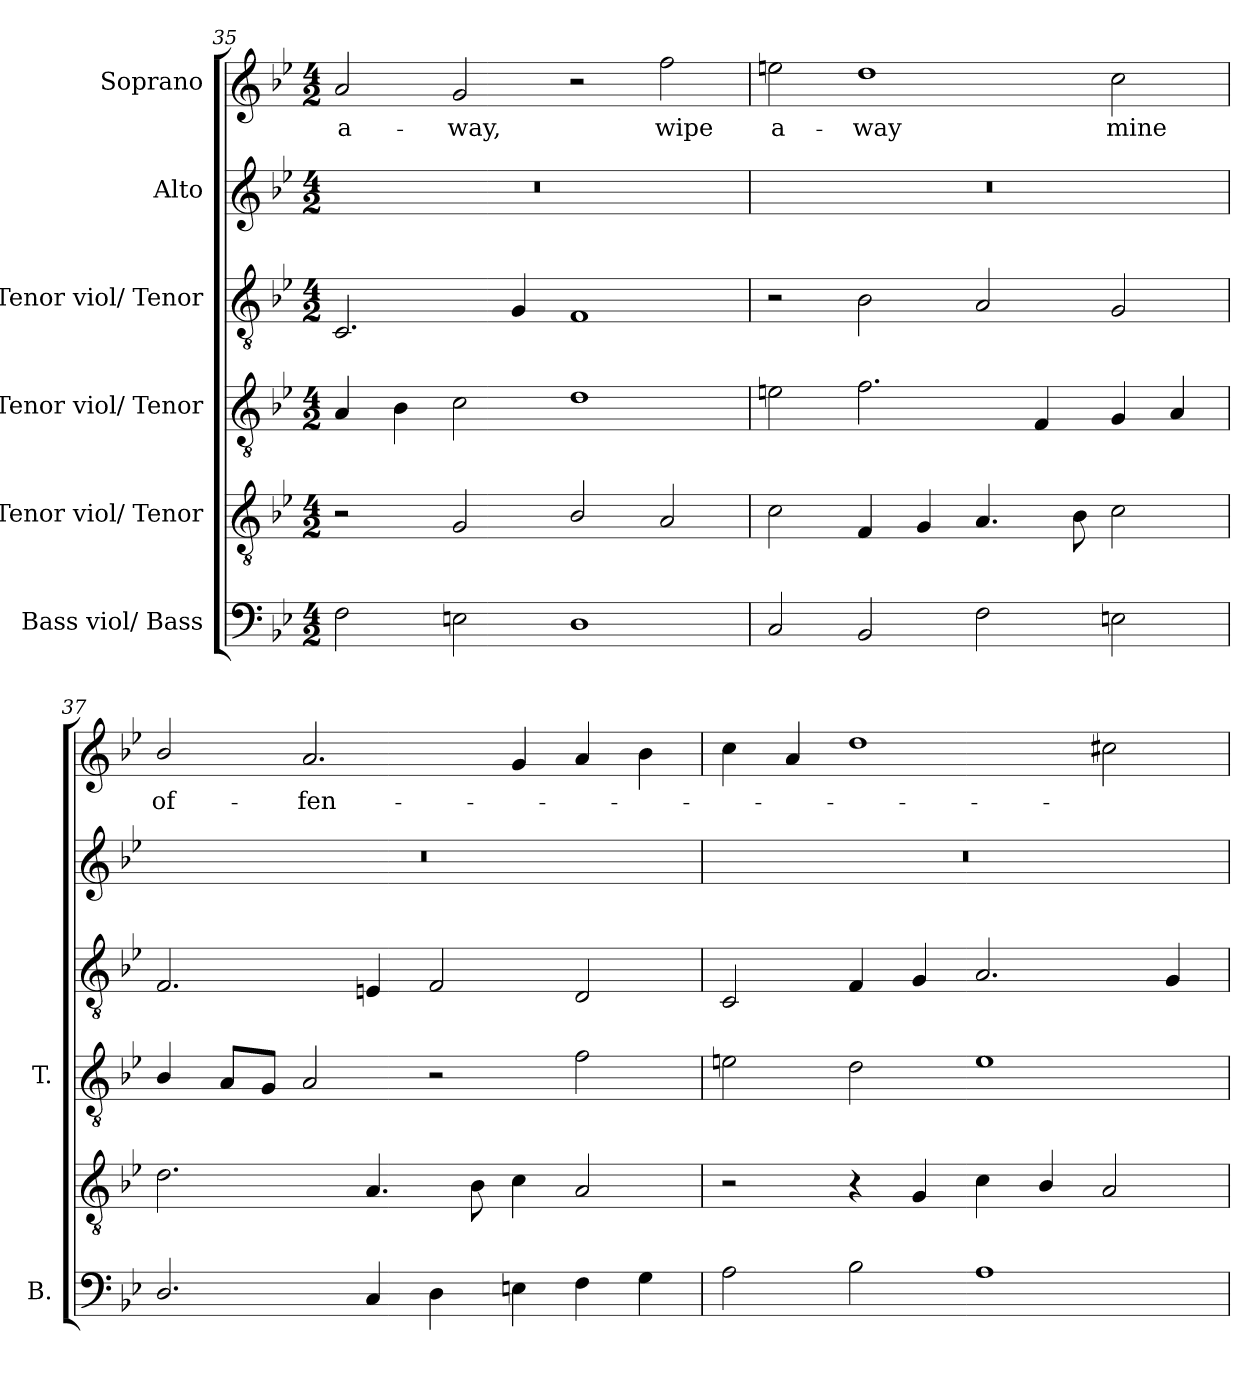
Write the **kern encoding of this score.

**kern	**kern	**kern	**kern	**kern	**kern	**text
*part6	*part5	*part4	*part3	*part2	*part1	*part1
*staff6	*staff5	*staff4	*staff3	*staff2	*staff1	*staff1
*I"Bass viol/ Bass	*I"Tenor viol/ Tenor	*I"Tenor viol/ Tenor	*I"Tenor viol/ Tenor	*I"Alto	*I"Soprano	*
*I'B.	*	*I'T.	*	*	*	*
*clefF4	*clefGv2	*clefGv2	*clefGv2	*clefG2	*clefG2	*
*	*ITrd7c12	*ITrd7c12	*	*	*	*
*k[b-e-]	*k[b-e-]	*k[b-e-]	*k[b-e-]	*k[b-e-]	*k[b-e-]	*
*B-:	*B-:	*B-:	*B-:	*B-:	*B-:	*
*M4/2	*M4/2	*M4/2	*M4/2	*M4/2	*M4/2	*
=35	=35	=35	=35	=35	=35	=35
!	!	!	!	!LO:N:vis=1	!	!
!	!	!	!	!	!	!LO:LY:b:color=#000000
2Fi\	2r	4AAi/	2.Ci/	0r	2ai/	a-
.	.	4BB-i\	.	.	.	.
!	!	!	!	!	!	!LO:LY:b:color=#000000
2Eni\	2GGi/	2Ci\	.	.	2gi/	-way,
.	.	.	4Gi/	.	.	.
1Di	2BB-i/	1Di	1Fi	.	2r	.
!	!	!	!	!	!	!LO:LY:b:color=#000000
.	2AAi/	.	.	.	2ffi\	wipe
=36	=36	=36	=36	=36	=36	=36
!	!	!	!	!LO:N:vis=1	!	!
!	!	!	!	!	!	!LO:LY:b:color=#000000
2Ci/	2Ci\	2Eni\	2r	0r	2eeni\	a-
!	!	!	!	!	!	!LO:LY:b:color=#000000
2BB-i/	4FFi/	2.Fi\	2B-i\	.	1ddi	-way
.	4GGi/	.	.	.	.	.
2Fi\	4.AAi/	.	2Ai/	.	.	.
.	.	4FFi/	.	.	.	.
.	8BB-i\	.	.	.	.	.
!	!	!	!	!	!	!LO:LY:b:color=#000000
2Eni\	2Ci\	4GGi/	2Gi/	.	2cci\	mine
.	.	4AAi/	.	.	.	.
=37	=37	=37	=37	=37	=37	=37
!	!	!	!	!LO:N:vis=1	!	!
!	!	!	!	!	!	!LO:LY:b:color=#000000
2.Di/	2.Di\	4BB-i/	2.Fi/	0r	2b-i/	of-
.	.	8AAi/L	.	.	.	.
.	.	8GGi/J	.	.	.	.
!	!	!	!	!	!	!LO:LY:b:color=#000000
.	.	2AAi/	.	.	2.ai/	-fen-
4Ci/	4.AAi/	.	4Eni/	.	.	.
4Di\	.	2r	2Fi/	.	.	.
.	8BB-i\	.	.	.	.	.
4Eni\	4Ci\	.	.	.	4gi/	.
4Fi\	2AAi/	2Fi\	2Di/	.	4ai/	.
4Gi\	.	.	.	.	4b-i\	.
!!LO:PB:g=z
=38	=38	=38	=38	=38	=38	=38
!	!	!	!	!LO:N:vis=1	!	!
2Ai\	2r	2Eni\	2Ci/	0r	4cci\	.
.	.	.	.	.	4ai/	.
2B-i\	4r	2Di\	4Fi/	.	1ddi	.
.	4GGi/	.	4Gi/	.	.	.
1Ai	4Ci\	1Ei	2.Ai/	.	.	.
.	4BB-i/	.	.	.	.	.
.	2AAi/	.	.	.	2cc#Xi\	.
.	.	.	4Gi/	.	.	.
=	=	=	=	=	=	=
*-	*-	*-	*-	*-	*-	*-
